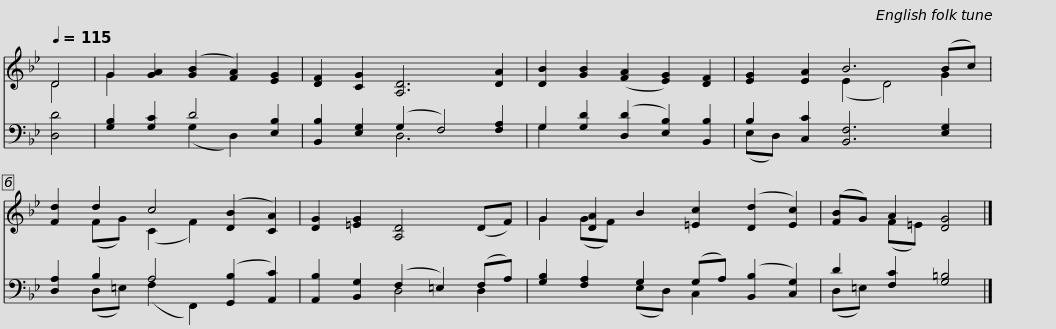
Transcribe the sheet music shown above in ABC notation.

X:1
%%score ( 1 2 ) ( 3 4 )
L:1/8
Q:1/4=115
M:none
I:linebreak $
K:Bb
V:1 treble
V:2 treble
V:3 bass
V:4 bass
V:1
 D4 | G2 [GA]2 ([GB]2 [FA]2) [EG]2 | [DF]2 [CG]2 [A,D]6 [DA]2 | [DB]2 [GB]2 ([FA]2 [EG]2) [DF]2 | [EG]2 [EA]2 B6 (Bc) | %5
 [Fd]2 d2 c4 ([DB]2 [CA]2) |$ [DG]2 [=EG]2 [A,D]4 (DF) | G2 [DA]2 B2 [=Ec]2 ([Dd]2 [Ec]2) | ([FB]G) A2 [DG]4 |] %9
V:2
 D4 | G2 x8 | x12 | x10 | x4 (E2 D4) G2 | %5
 x2 (FG) (C2 F2) x4 |$ x10 | G2 (GF) x8 | x2 (F=E) x4 |] %9
V:3
 [D,D]4 | [G,B,]2 [G,C]2 D4 [E,B,]2 | [B,,B,]2 [E,G,]2 (G,2 F,4) [F,A,]2 | G,2 [G,D]2 ([D,D]2 [E,B,]2) [B,,B,]2 | B,2 [C,C]2 [B,,F,]6 [E,G,]2 | %5
 [D,A,]2 B,2 A,4 ([G,,B,]2 [A,,C]2) |$ [A,,B,]2 [B,,G,]2 (F,2 =E,2) (F,A,) | [G,B,]2 [F,A,]2 G,2 (G,A,) ([B,,B,]2 [C,G,]2) | D2 [F,C]2 [G,=B,]4 |] %9
V:4
 x4 | x4 (G,2 D,2) x2 | x4 D,6 x2 | G,2 x8 | (E,D,) x10 | %5
 x2 (D,=E,) (F,2 F,,2) x4 |$ x4 D,4 D,2 | x4 (E,D,) C,2 x4 | (D,=E,) x6 |] %9
